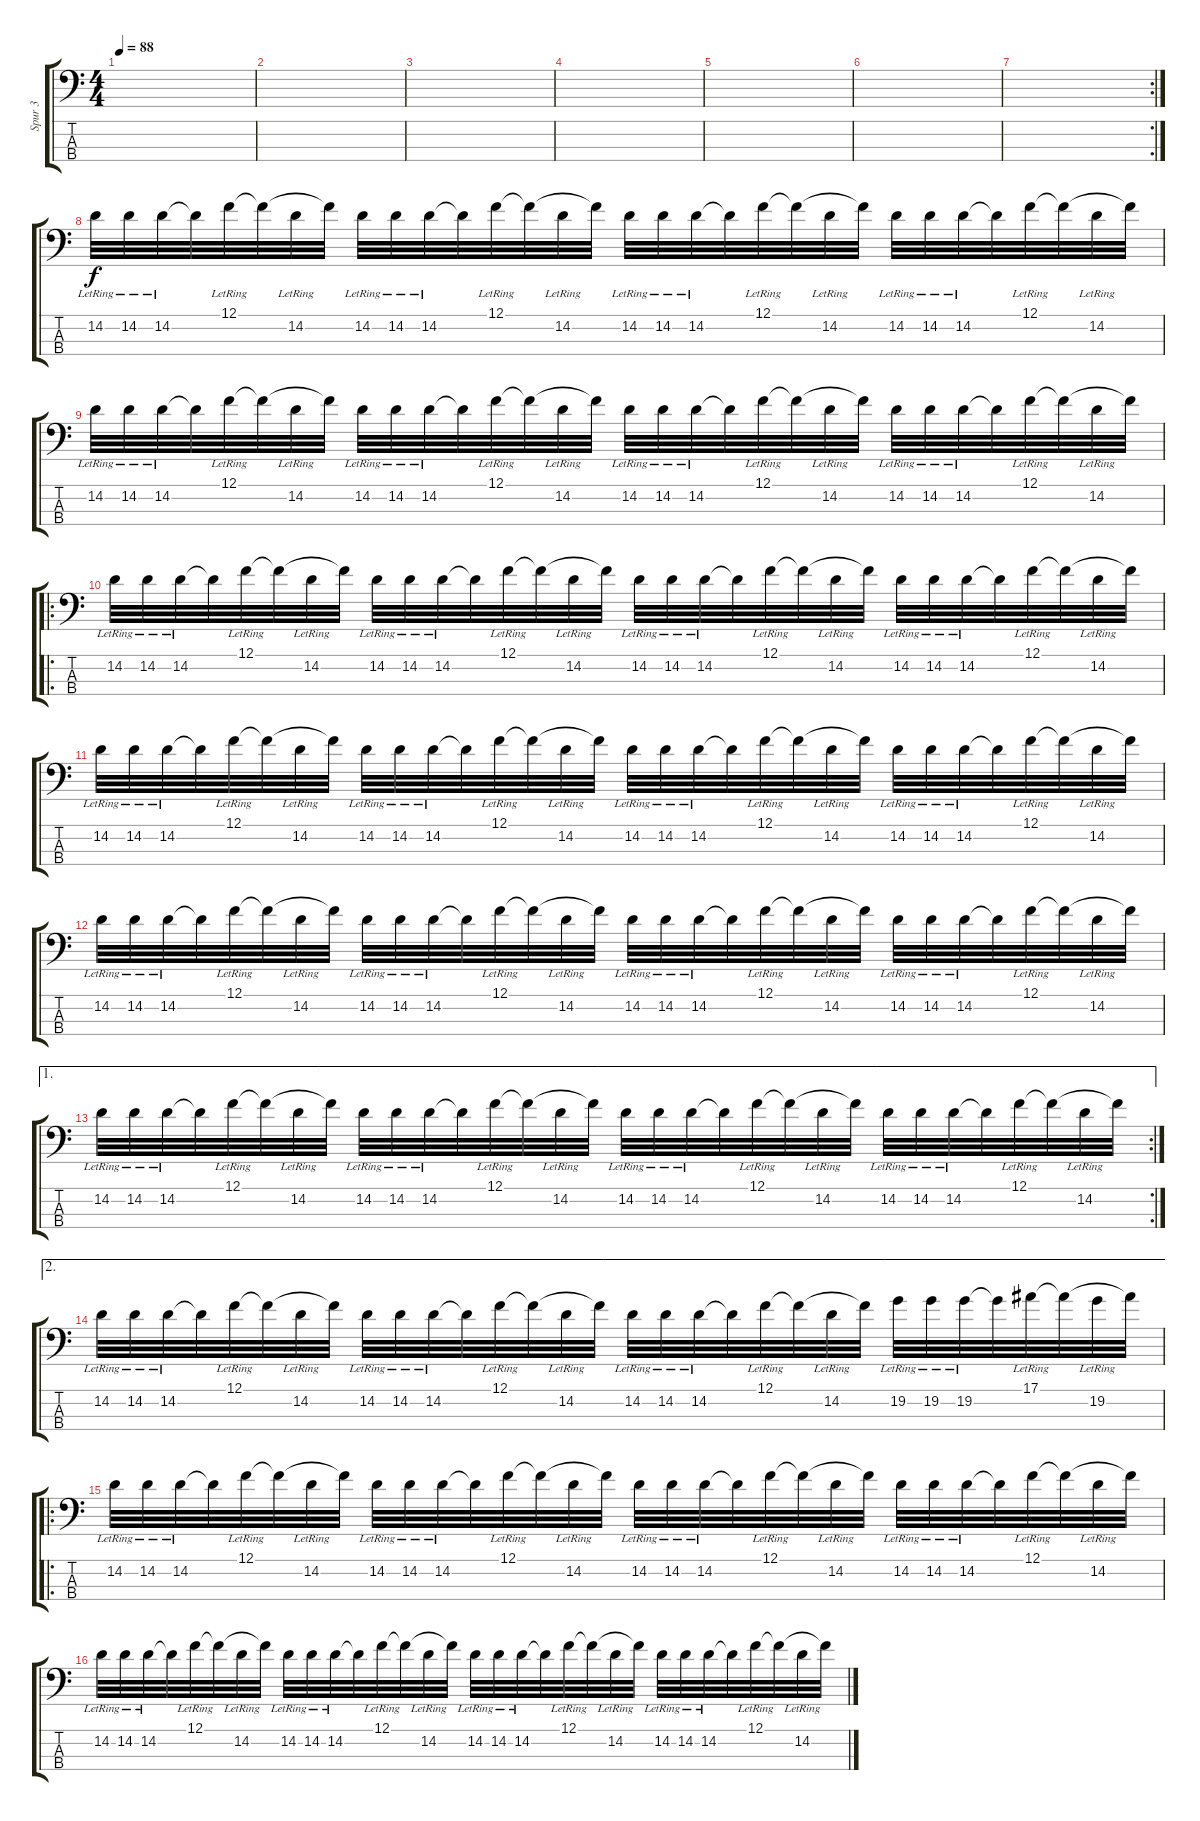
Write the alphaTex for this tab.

\track ("Spur 3" "Spur 3") {instrument electricbasspick}
\staff {score tabs}
\tuning (F2 C2 G1 D1) {hide}
\ts (4 4)
\tempo 88
\clef f4
\ks c
|
|
|
|
|
|
\rc 2
|
14.2{lr}.32 14.2{lr}.32 14.2{lr}.32 14.2{t}.32 12.1{lr}.32 12.1{t}.32 14.2{lr}.32 12.1{t}.32 14.2{lr}.32 14.2{lr}.32 14.2{lr}.32 14.2{t}.32 12.1{lr}.32 12.1{t}.32 14.2{lr}.32 12.1{t}.32 14.2{lr}.32 14.2{lr}.32 14.2{lr}.32 14.2{t}.32 12.1{lr}.32 12.1{t}.32 14.2{lr}.32 12.1{t}.32 14.2{lr}.32 14.2{lr}.32 14.2{lr}.32 14.2{t}.32 12.1{lr}.32 12.1{t}.32 14.2{lr}.32 12.1{t}.32 |
14.2{lr}.32 14.2{lr}.32 14.2{lr}.32 14.2{t}.32 12.1{lr}.32 12.1{t}.32 14.2{lr}.32 12.1{t}.32 14.2{lr}.32 14.2{lr}.32 14.2{lr}.32 14.2{t}.32 12.1{lr}.32 12.1{t}.32 14.2{lr}.32 12.1{t}.32 14.2{lr}.32 14.2{lr}.32 14.2{lr}.32 14.2{t}.32 12.1{lr}.32 12.1{t}.32 14.2{lr}.32 12.1{t}.32 14.2{lr}.32 14.2{lr}.32 14.2{lr}.32 14.2{t}.32 12.1{lr}.32 12.1{t}.32 14.2{lr}.32 12.1{t}.32 |
\ro
14.2{lr}.32 14.2{lr}.32 14.2{lr}.32 14.2{t}.32 12.1{lr}.32 12.1{t}.32 14.2{lr}.32 12.1{t}.32 14.2{lr}.32 14.2{lr}.32 14.2{lr}.32 14.2{t}.32 12.1{lr}.32 12.1{t}.32 14.2{lr}.32 12.1{t}.32 14.2{lr}.32 14.2{lr}.32 14.2{lr}.32 14.2{t}.32 12.1{lr}.32 12.1{t}.32 14.2{lr}.32 12.1{t}.32 14.2{lr}.32 14.2{lr}.32 14.2{lr}.32 14.2{t}.32 12.1{lr}.32 12.1{t}.32 14.2{lr}.32 12.1{t}.32 |
14.2{lr}.32 14.2{lr}.32 14.2{lr}.32 14.2{t}.32 12.1{lr}.32 12.1{t}.32 14.2{lr}.32 12.1{t}.32 14.2{lr}.32 14.2{lr}.32 14.2{lr}.32 14.2{t}.32 12.1{lr}.32 12.1{t}.32 14.2{lr}.32 12.1{t}.32 14.2{lr}.32 14.2{lr}.32 14.2{lr}.32 14.2{t}.32 12.1{lr}.32 12.1{t}.32 14.2{lr}.32 12.1{t}.32 14.2{lr}.32 14.2{lr}.32 14.2{lr}.32 14.2{t}.32 12.1{lr}.32 12.1{t}.32 14.2{lr}.32 12.1{t}.32 |
14.2{lr}.32 14.2{lr}.32 14.2{lr}.32 14.2{t}.32 12.1{lr}.32 12.1{t}.32 14.2{lr}.32 12.1{t}.32 14.2{lr}.32 14.2{lr}.32 14.2{lr}.32 14.2{t}.32 12.1{lr}.32 12.1{t}.32 14.2{lr}.32 12.1{t}.32 14.2{lr}.32 14.2{lr}.32 14.2{lr}.32 14.2{t}.32 12.1{lr}.32 12.1{t}.32 14.2{lr}.32 12.1{t}.32 14.2{lr}.32 14.2{lr}.32 14.2{lr}.32 14.2{t}.32 12.1{lr}.32 12.1{t}.32 14.2{lr}.32 12.1{t}.32 |
\ae 1
\rc 2
14.2{lr}.32 14.2{lr}.32 14.2{lr}.32 14.2{t}.32 12.1{lr}.32 12.1{t}.32 14.2{lr}.32 12.1{t}.32 14.2{lr}.32 14.2{lr}.32 14.2{lr}.32 14.2{t}.32 12.1{lr}.32 12.1{t}.32 14.2{lr}.32 12.1{t}.32 14.2{lr}.32 14.2{lr}.32 14.2{lr}.32 14.2{t}.32 12.1{lr}.32 12.1{t}.32 14.2{lr}.32 12.1{t}.32 14.2{lr}.32 14.2{lr}.32 14.2{lr}.32 14.2{t}.32 12.1{lr}.32 12.1{t}.32 14.2{lr}.32 12.1{t}.32 |
\ae 2
14.2{lr}.32 14.2{lr}.32 14.2{lr}.32 14.2{t}.32 12.1{lr}.32 12.1{t}.32 14.2{lr}.32 12.1{t}.32 14.2{lr}.32 14.2{lr}.32 14.2{lr}.32 14.2{t}.32 12.1{lr}.32 12.1{t}.32 14.2{lr}.32 12.1{t}.32 14.2{lr}.32 14.2{lr}.32 14.2{lr}.32 14.2{t}.32 12.1{lr}.32 12.1{t}.32 14.2{lr}.32 12.1{t}.32 19.2{lr}.32 19.2{lr}.32 19.2{lr}.32 19.2{t}.32 17.1{lr}.32 17.1{t}.32 19.2{lr}.32 17.1{t}.32 |
\ro
14.2{lr}.32 14.2{lr}.32 14.2{lr}.32 14.2{t}.32 12.1{lr}.32 12.1{t}.32 14.2{lr}.32 12.1{t}.32 14.2{lr}.32 14.2{lr}.32 14.2{lr}.32 14.2{t}.32 12.1{lr}.32 12.1{t}.32 14.2{lr}.32 12.1{t}.32 14.2{lr}.32 14.2{lr}.32 14.2{lr}.32 14.2{t}.32 12.1{lr}.32 12.1{t}.32 14.2{lr}.32 12.1{t}.32 14.2{lr}.32 14.2{lr}.32 14.2{lr}.32 14.2{t}.32 12.1{lr}.32 12.1{t}.32 14.2{lr}.32 12.1{t}.32 |
14.2{lr}.32 14.2{lr}.32 14.2{lr}.32 14.2{t}.32 12.1{lr}.32 12.1{t}.32 14.2{lr}.32 12.1{t}.32 14.2{lr}.32 14.2{lr}.32 14.2{lr}.32 14.2{t}.32 12.1{lr}.32 12.1{t}.32 14.2{lr}.32 12.1{t}.32 14.2{lr}.32 14.2{lr}.32 14.2{lr}.32 14.2{t}.32 12.1{lr}.32 12.1{t}.32 14.2{lr}.32 12.1{t}.32 14.2{lr}.32 14.2{lr}.32 14.2{lr}.32 14.2{t}.32 12.1{lr}.32 12.1{t}.32 14.2{lr}.32 12.1{t}.32
